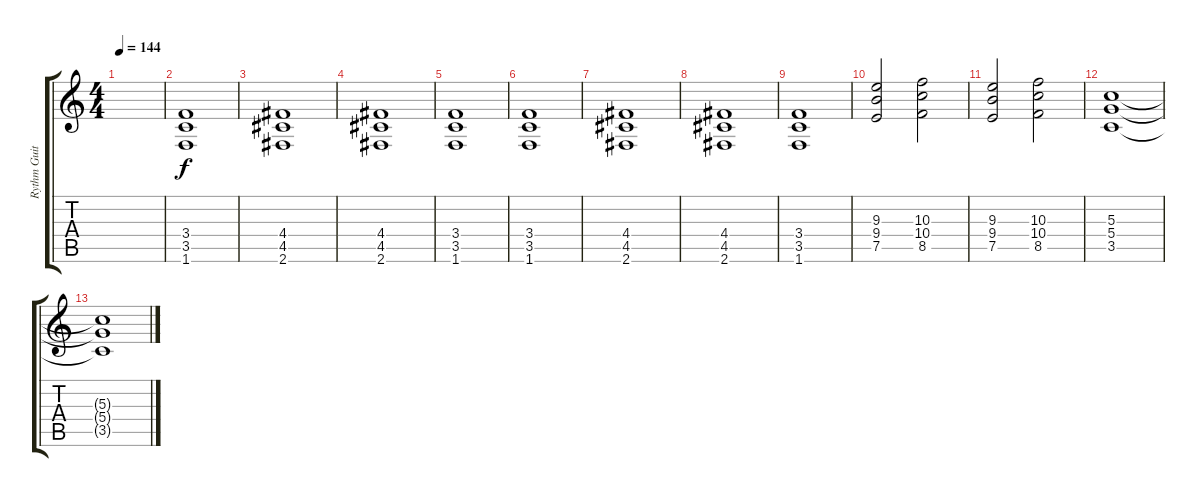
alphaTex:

\track ("Rythm Guitar - Robert Hunecke-Rizzo" "Rythm Guit") {instrument distortionguitar}
\staff {score tabs}
\tuning (E4 B3 G3 D3 A2 E2) {hide}
\ts (4 4)
\tempo 144
\clef g2
\ks c
|
(3.4 3.5 1.6).1 |
(4.4 4.5 2.6).1 |
(4.4 4.5 2.6).1 |
(3.4 3.5 1.6).1 |
(3.4 3.5 1.6).1 |
(4.4 4.5 2.6).1 |
(4.4 4.5 2.6).1 |
(3.4 3.5 1.6).1 |
(9.3 9.4 7.5).2 (10.3 10.4 8.5).2 |
(9.3 9.4 7.5).2 (10.3 10.4 8.5).2 |
(5.3 5.4 3.5).1 |
(5.3{t} 5.4{t} 3.5{t}).1
